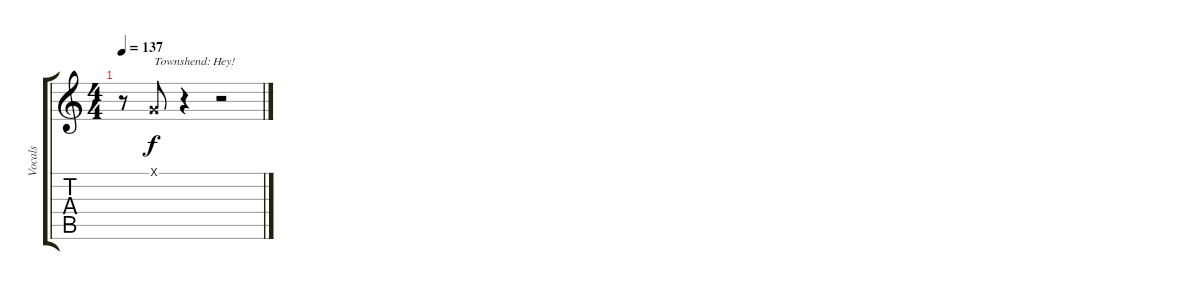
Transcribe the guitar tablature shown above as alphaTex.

\track ("Vocals" "Vocals") {instrument altosax}
\staff {score tabs}
\tuning (E4 B3 G3 D3 A2 E2) {hide}
\ts (4 4)
\tempo 137
\clef g2
\ks c
r.8{dy f} 3.1{x}.8{txt "Townshend: Hey!"} r.4 r.2
